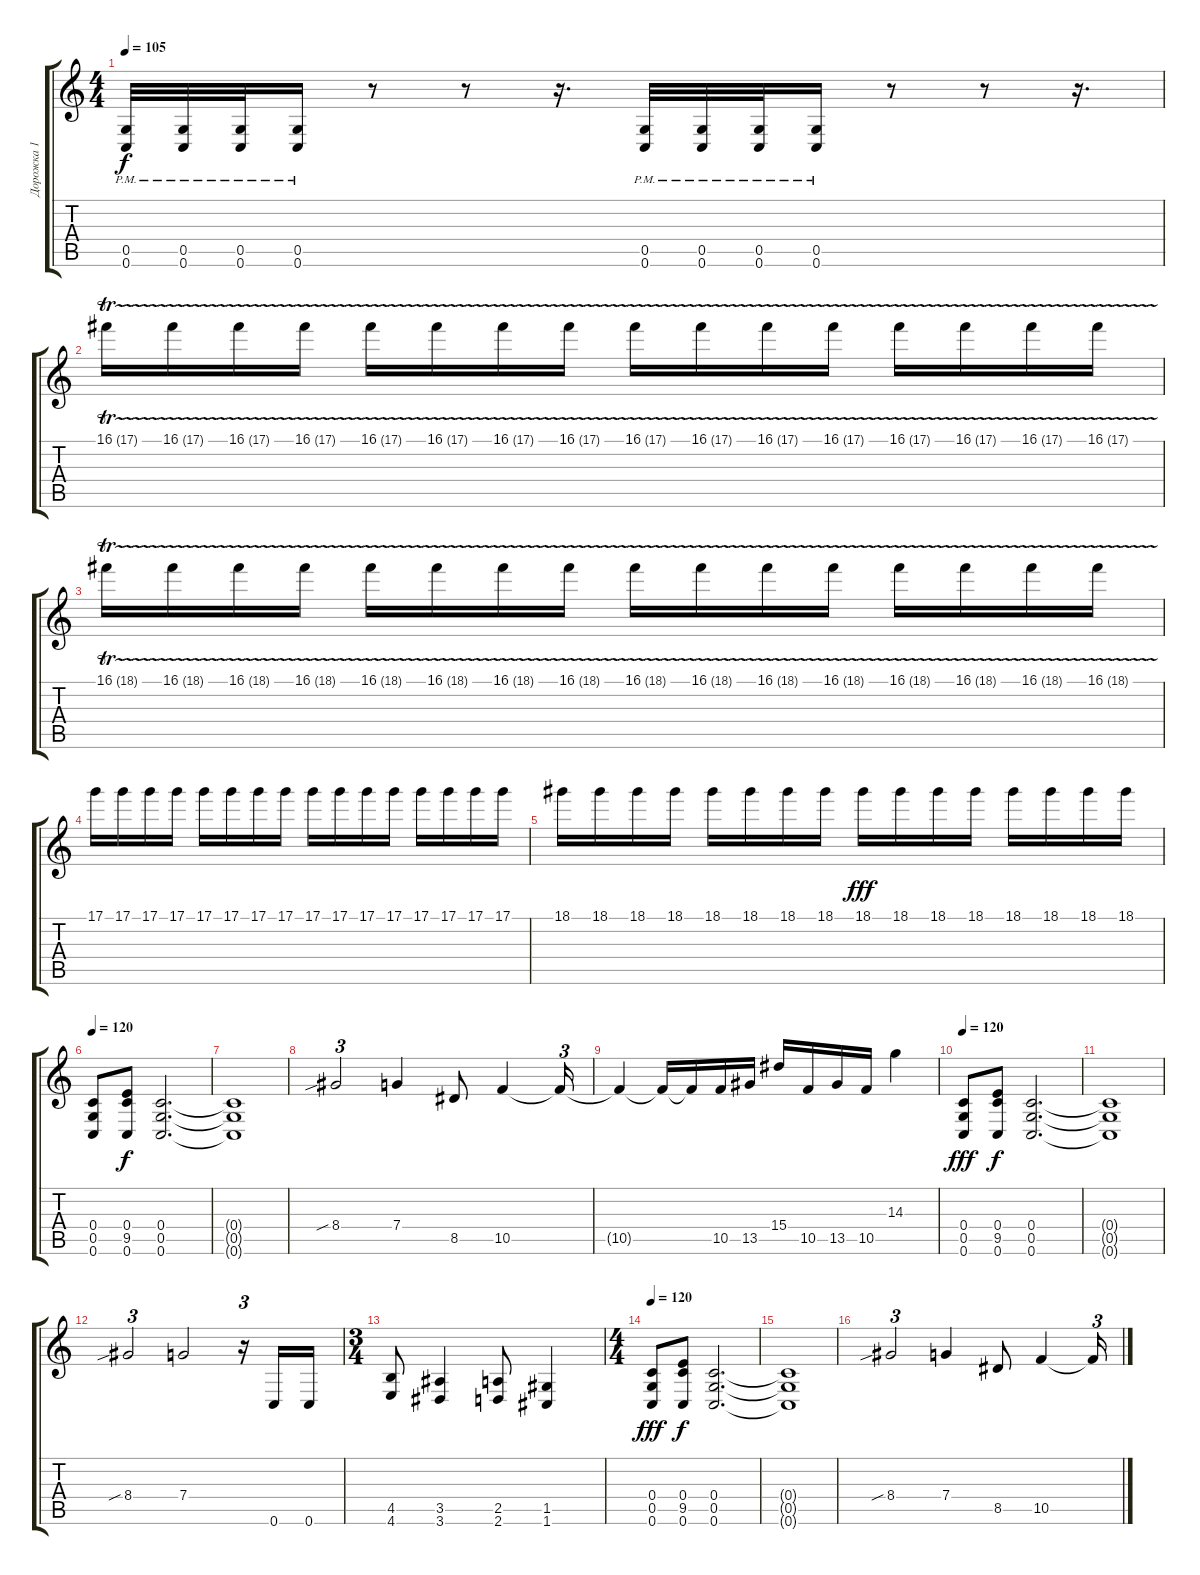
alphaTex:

\track ("Дорожка 1" "Дорожка 1") {instrument overdrivenguitar}
\staff {score tabs}
\tuning (D4 A3 F3 C3 G2 C2) {hide}
\ts (4 4)
\tempo 105
\clef g2
\ks c
(0.5{pm} 0.6{pm}).32{dy f} (0.5{pm} 0.6{pm}).32 (0.5{pm} 0.6{pm}).32 (0.5{pm} 0.6{pm}).16 r.8 r.8 r.16{d} (0.5{pm} 0.6{pm}).32 (0.5{pm} 0.6{pm}).32 (0.5{pm} 0.6{pm}).32 (0.5{pm} 0.6{pm}).16 r.8 r.8 r.16{d} |
16.1{tr (17 32)}.16 16.1{tr (17 32)}.16 16.1{tr (17 32)}.16 16.1{tr (17 32)}.16 16.1{tr (17 32)}.16 16.1{tr (17 32)}.16 16.1{tr (17 32)}.16 16.1{tr (17 32)}.16 16.1{tr (17 32)}.16 16.1{tr (17 32)}.16 16.1{tr (17 32)}.16 16.1{tr (17 32)}.16 16.1{tr (17 32)}.16 16.1{tr (17 32)}.16 16.1{tr (17 32)}.16 16.1{tr (17 32)}.16 |
16.1{tr (18 32)}.16 16.1{tr (18 32)}.16 16.1{tr (18 32)}.16 16.1{tr (18 32)}.16 16.1{tr (18 32)}.16 16.1{tr (18 32)}.16 16.1{tr (18 32)}.16 16.1{tr (18 32)}.16 16.1{tr (18 32)}.16 16.1{tr (18 32)}.16 16.1{tr (18 32)}.16 16.1{tr (18 32)}.16 16.1{tr (18 32)}.16 16.1{tr (18 32)}.16 16.1{tr (18 32)}.16 16.1{tr (18 32)}.16 |
17.1.16 17.1.16 17.1.16 17.1.16 17.1.16 17.1.16 17.1.16 17.1.16 17.1.16 17.1.16 17.1.16 17.1.16 17.1.16 17.1.16 17.1.16 17.1.16 |
18.1.16 18.1.16 18.1.16 18.1.16 18.1.16 18.1.16 18.1.16 18.1.16 18.1.16{dy fff} 18.1.16 18.1.16 18.1.16 18.1.16 18.1.16 18.1.16 18.1.16 |
\tempo 120
(0.4 0.5 0.6).8 (0.4 9.5 0.6).8{dy f} (0.4 0.5 0.6).2{d} |
(0.4{t} 0.5{t} 0.6{t}).1 |
8.4{sib}.2{tu (3 2)} 7.4.4 8.5.8 10.5.4 10.5{t}.16{tu (3 2)} |
10.5{t}.4 10.5{t}.16 10.5{t}.16 10.5.16 13.5.16 15.4.16 10.5.16 13.5.16 10.5.16 14.3.4 |
\tempo 120
(0.4 0.5 0.6).8{dy fff} (0.4 9.5 0.6).8{dy f} (0.4 0.5 0.6).2{d} |
(0.4{t} 0.5{t} 0.6{t}).1 |
8.4{sib}.2{tu (3 2)} 7.4.2 r.16{tu (3 2)} 0.6.16 0.6.16 |
\ts (3 4)
(4.5 4.6).8 (3.5 3.6).4 (2.5 2.6).8 (1.5 1.6).4 |
\ts (4 4)
\tempo 120
(0.4 0.5 0.6).8{dy fff} (0.4 9.5 0.6).8{dy f} (0.4 0.5 0.6).2{d} |
(0.4{t} 0.5{t} 0.6{t}).1 |
8.4{sib}.2{tu (3 2)} 7.4.4 8.5.8 10.5.4 10.5{t}.16{tu (3 2)}
